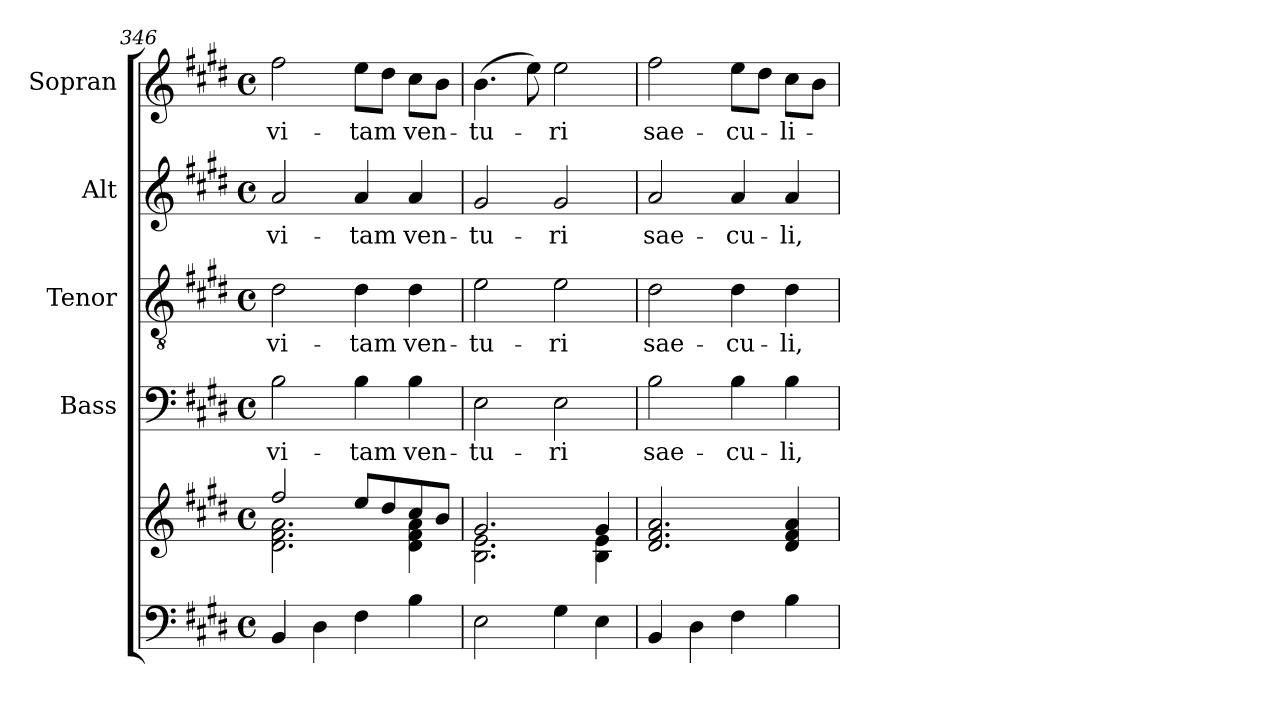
**kern	**kern	**kern	**text	**kern	**text	**kern	**text	**kern	**text
*part5	*part5	*part4	*part4	*part3	*part3	*part2	*part2	*part1	*part1
*staff6	*staff5	*staff4	*staff4	*staff3	*staff3	*staff2	*staff2	*staff1	*staff1
*	*	*I"Bass	*	*I"Tenor	*	*I"Alt	*	*I"Sopran	*
*	*	*I'B.	*	*I'T.	*	*I'A.	*	*I'S.	*
*clefF4	*clefG2	*clefF4	*	*clefGv2	*	*clefG2	*	*clefG2	*
*k[f#c#g#d#]	*k[f#c#g#d#]	*k[f#c#g#d#]	*	*k[f#c#g#d#]	*	*k[f#c#g#d#]	*	*k[f#c#g#d#]	*
*E:	*E:	*E:	*	*E:	*	*E:	*	*E:	*
*M4/4	*M4/4	*M4/4	*	*M4/4	*	*M4/4	*	*M4/4	*
*met(c)	*met(c)	*met(c)	*	*met(c)	*	*met(c)	*	*met(c)	*
=346	=346	=346	=346	=346	=346	=346	=346	=346	=346
*	*^	*	*	*	*	*	*	*	*
!	!	!	!	!LO:LY:b	!	!LO:LY:b	!	!LO:LY:b	!	!LO:LY:b
4BB/	2ff#/	2.d#\ 2.f#\ 2.a\	2B\	vi-	2d#\	vi-	2a/	vi-	2ff#\	vi-
4D#\	.	.	.	.	.	.	.	.	.	.
!	!	!	!	!LO:LY:b	!	!LO:LY:b	!	!LO:LY:b	!	!LO:LY:b
4F#\	8ee/L	.	4B\	-tam	4d#\	-tam	4a/	-tam	8ee\L	-tam
.	8dd#/	.	.	.	.	.	.	.	8dd#\J	.
!	!	!	!	!LO:LY:b	!	!LO:LY:b	!	!LO:LY:b	!	!LO:LY:b
4B\	8cc#/	4d#\ 4f#\ 4a\	4B\	ven-	4d#\	ven-	4a/	ven-	8cc#\L	ven-
.	8b/J	.	.	.	.	.	.	.	8b\J	.
=347	=347	=347	=347	=347	=347	=347	=347	=347	=347	=347
!	!	!	!	!LO:LY:b	!	!LO:LY:b	!	!LO:LY:b	!	!LO:LY:b
2E\	2.g#/	2.B\ 2.e\	2E\	-tu-	2e\	-tu-	2g#/	-tu-	(>4.b\	-tu-
.	.	.	.	.	.	.	.	.	8ee\)	.
!	!	!	!	!LO:LY:b	!	!LO:LY:b	!	!LO:LY:b	!	!LO:LY:b
4G#\	.	.	2E\	-ri	2e\	-ri	2g#/	-ri	2ee\	-ri
4E\	4g#/	4B\ 4e\	.	.	.	.	.	.	.	.
=348	=348	=348	=348	=348	=348	=348	=348	=348	=348	=348
!	!	!	!	!LO:LY:b	!	!LO:LY:b	!	!LO:LY:b	!	!LO:LY:b
*	*v	*v	*	*	*	*	*	*	*	*
4BB/	2.d#/ 2.f#/ 2.a/	2B\	sae-	2d#\	sae-	2a/	sae-	2ff#\	sae-
4D#\	.	.	.	.	.	.	.	.	.
!	!	!	!LO:LY:b	!	!LO:LY:b	!	!LO:LY:b	!	!LO:LY:b
4F#\	.	4B\	-cu-	4d#\	-cu-	4a/	-cu-	8ee\L	-cu-
.	.	.	.	.	.	.	.	8dd#\J	.
!	!	!	!LO:LY:b	!	!LO:LY:b	!	!LO:LY:b	!	!LO:LY:b
4B\	4d#/ 4f#/ 4a/	4B\	-li,	4d#\	-li,	4a/	-li,	8cc#\L	-li-
.	.	.	.	.	.	.	.	8b\J	.
=	=	=	=	=	=	=	=	=	=
*-	*-	*-	*-	*-	*-	*-	*-	*-	*-
